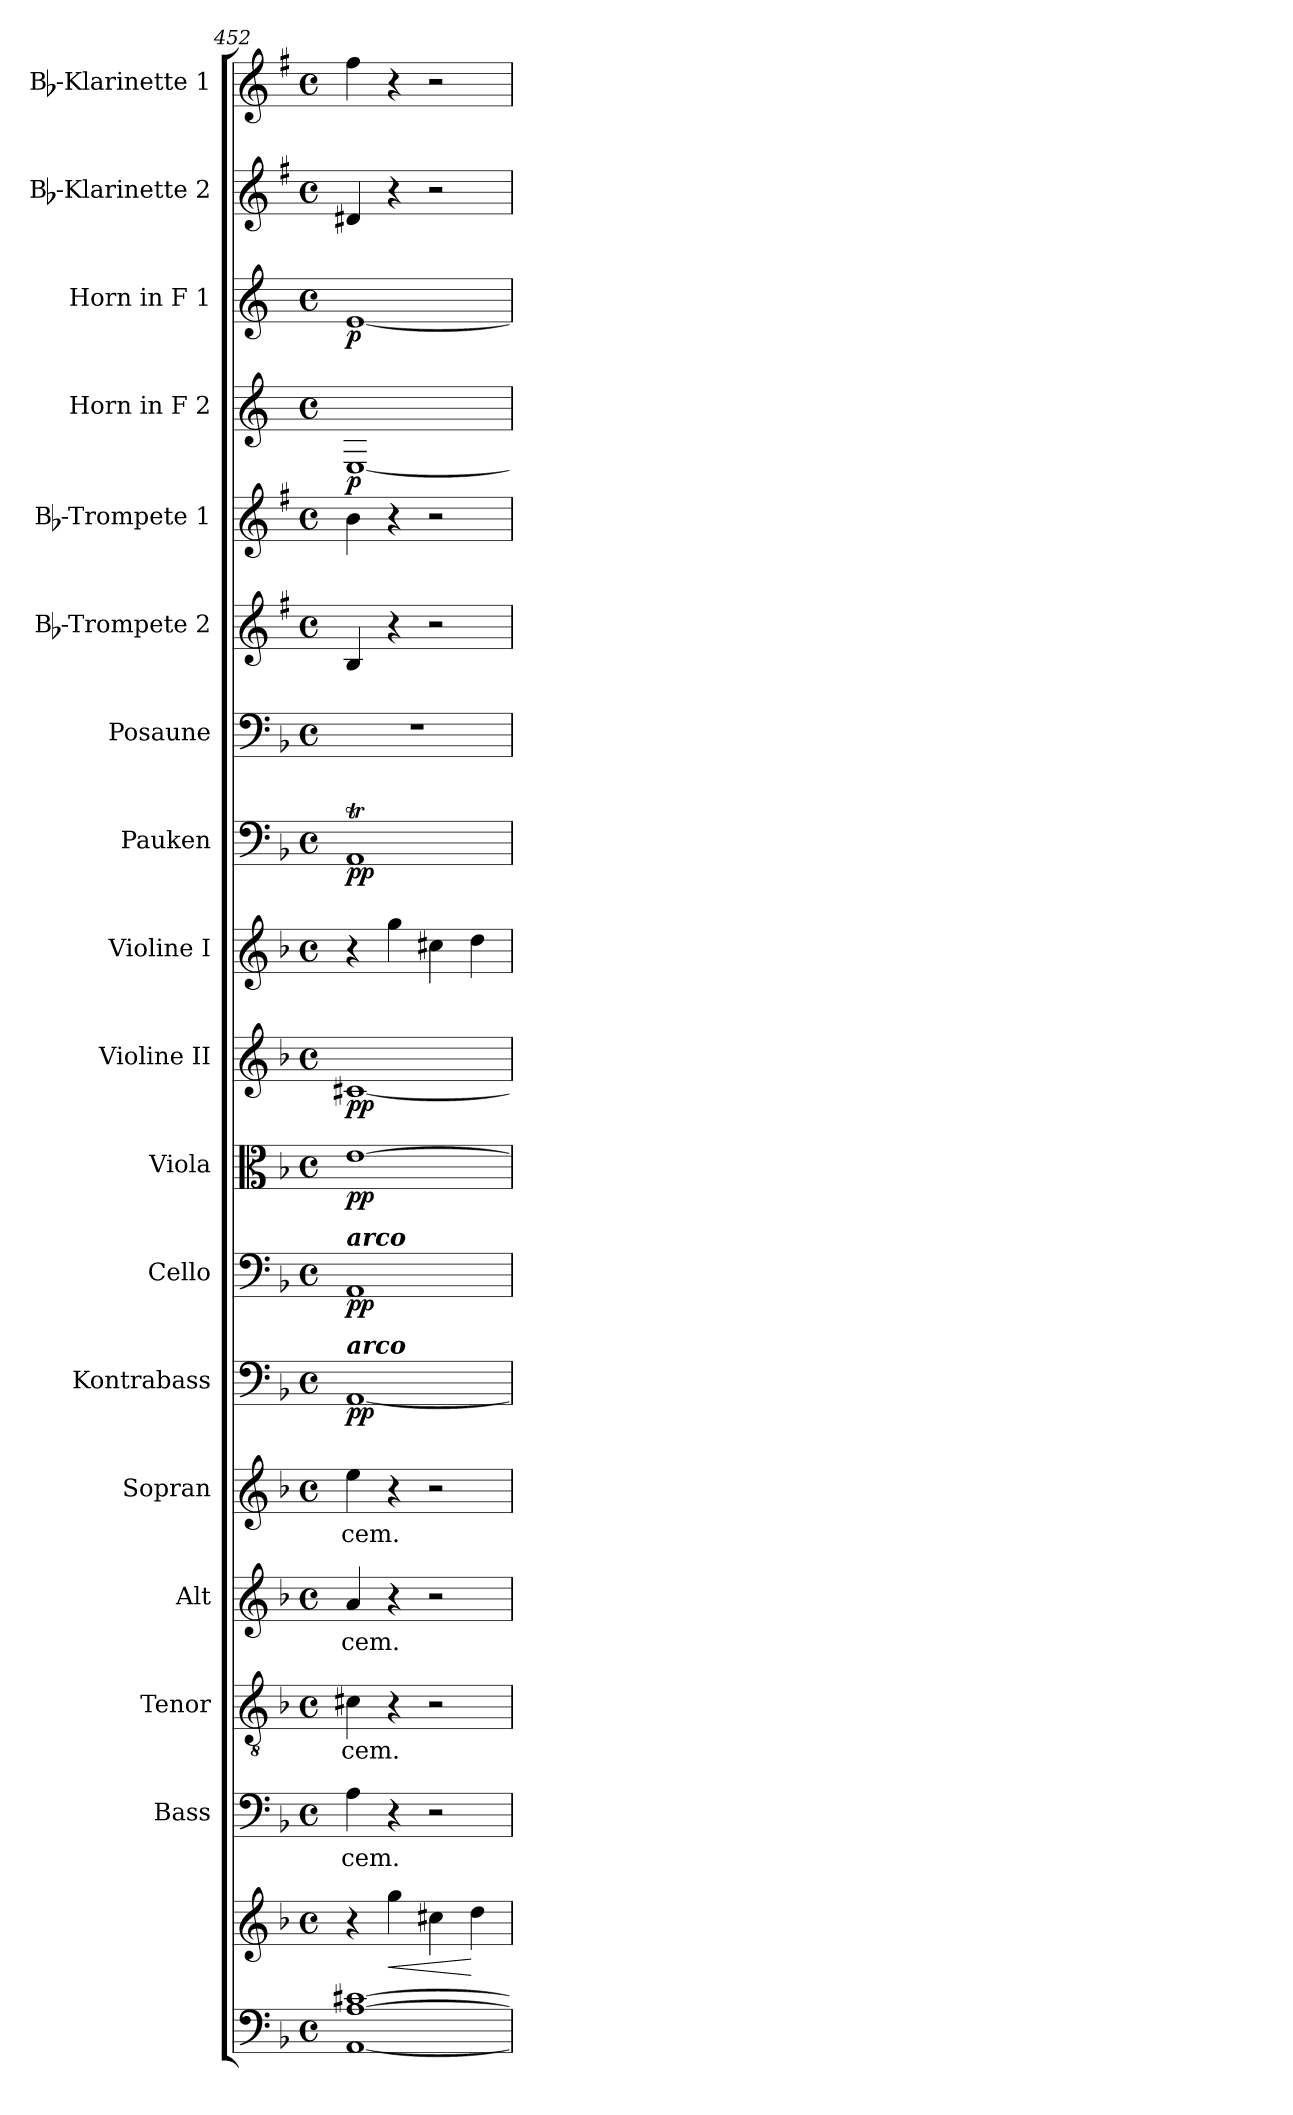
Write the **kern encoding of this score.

**kern	**kern	**dynam	**kern	**text	**kern	**text	**kern	**text	**kern	**text	**kern	**dynam	**kern	**dynam	**kern	**dynam	**kern	**dynam	**kern	**kern	**dynam	**kern	**kern	**kern	**kern	**dynam	**kern	**dynam	**kern	**kern
*part18	*part18	*part18	*part17	*part17	*part16	*part16	*part15	*part15	*part14	*part14	*part13	*part13	*part12	*part12	*part11	*part11	*part10	*part10	*part9	*part8	*part8	*part7	*part6	*part5	*part4	*part4	*part3	*part3	*part2	*part1
*staff19	*staff18	*staff18/19	*staff17	*staff17	*staff16	*staff16	*staff15	*staff15	*staff14	*staff14	*staff13	*staff13	*staff12	*staff12	*staff11	*staff11	*staff10	*staff10	*staff9	*staff8	*staff8	*staff7	*staff6	*staff5	*staff4	*staff4	*staff3	*staff3	*staff2	*staff1
*	*	*	*I"Bass	*	*I"Tenor	*	*I"Alt	*	*I"Sopran	*	*I"Kontrabass	*	*I"Cello	*	*I"Viola	*	*I"Violine II	*	*I"Violine I	*I"Pauken	*	*I"Posaune	*I"Bb-Trompete 2	*I"Bb-Trompete 1	*I"Horn in F 2	*	*I"Horn in F 1	*	*I"Bb-Klarinette 2	*I"Bb-Klarinette 1
*	*	*	*I'B.	*	*I'T.	*	*I'A.	*	*I'S.	*	*I'Kb.	*	*	*	*I'Vla.	*	*I'Vl. II	*	*I'Vl. I	*I'Pk.	*	*I'Pos.	*I'Bb Trp. 2	*I'Bb Trp. 1	*	*	*	*	*I'Bb Kl. 2	*I'Bb Kl. 1
*clefF4	*clefG2	*	*clefF4	*	*clefGv2	*	*clefG2	*	*clefG2	*	*clefF4	*	*clefF4	*	*clefC3	*	*clefG2	*	*clefG2	*clefF4	*	*clefF4	*clefG2	*clefG2	*clefG2	*	*clefG2	*	*clefG2	*clefG2
*	*	*	*	*	*	*	*	*	*	*	*ITrd7c12	*	*	*	*	*	*	*	*	*	*	*	*ITrd1c2	*ITrd1c2	*ITrd4c7	*	*ITrd4c7	*	*ITrd1c2	*ITrd1c2
*k[b-]	*k[b-]	*	*k[b-]	*	*k[b-]	*	*k[b-]	*	*k[b-]	*	*k[b-]	*	*k[b-]	*	*k[b-]	*	*k[b-]	*	*k[b-]	*k[b-]	*	*k[b-]	*k[b-]	*k[b-]	*k[b-]	*	*k[b-]	*	*k[b-]	*k[b-]
*F:	*F:	*	*F:	*	*F:	*	*F:	*	*F:	*	*F:	*	*F:	*	*F:	*	*F:	*	*F:	*F:	*	*F:	*F:	*F:	*F:	*	*F:	*	*F:	*F:
*M4/4	*M4/4	*	*M4/4	*	*M4/4	*	*M4/4	*	*M4/4	*	*M4/4	*	*M4/4	*	*M4/4	*	*M4/4	*	*M4/4	*M4/4	*	*M4/4	*M4/4	*M4/4	*M4/4	*	*M4/4	*	*M4/4	*M4/4
*met(c)	*met(c)	*	*met(c)	*	*met(c)	*	*met(c)	*	*met(c)	*	*met(c)	*	*met(c)	*	*met(c)	*	*met(c)	*	*met(c)	*met(c)	*	*met(c)	*met(c)	*met(c)	*met(c)	*	*met(c)	*	*met(c)	*met(c)
=452	=452	=452	=452	=452	=452	=452	=452	=452	=452	=452	=452	=452	=452	=452	=452	=452	=452	=452	=452	=452	=452	=452	=452	=452	=452	=452	=452	=452	=452	=452
*^	*	*	*	*	*	*	*	*	*	*	*	*	*	*	*	*	*	*	*	*	*	*	*	*	*	*	*	*	*	*
!	!	!	!	!	!	!	!	!	!	!	!	!	!	!LO:TX:a:Bi:t=arco	!	!	!	!	!	!	!	!	!	!	!	!	!	!	!	!	!
!	!	!	!	!	!	!	!	!	!	!	!	!LO:TX:a:Bi:t=arco	!	!	!	!	!	!	!	!	!	!	!	!	!	!	!	!	!	!	!
!	!	!	!	!	!LO:LY:b	!	!LO:LY:b	!	!LO:LY:b	!	!LO:LY:b	!	!LO:DY:b	!	!LO:DY:b	!	!LO:DY:b	!	!LO:DY:b	!	!	!LO:DY:b	!	!	!	!	!LO:DY:b	!	!LO:DY:b	!	!
[>1A [>1c#X	[<1AA	4r	.	4A\	-cem.	4c#X\	-cem.	4a/	-cem.	4ee\	-cem.	[1AAA	pp	1AA	pp	[1e	pp	[1c#X	pp	4r	1AAt	pp	1r	4A/	4a\	[1AA	p	[1A	p	4c#X/	4ee\
!	!	!	!LO:HP:b	!	!	!	!	!	!	!	!	!	!	!	!	!	!	!	!	!	!	!	!	!	!	!	!	!	!	!	!
.	.	4gg\	<	4r	.	4r	.	4r	.	4r	.	.	.	.	.	.	.	.	.	4gg\	.	.	.	4r	4r	.	.	.	.	4r	4r
.	.	4cc#X\	.	2r	.	2r	.	2r	.	2r	.	.	.	.	.	.	.	.	.	4cc#X\	.	.	.	2r	2r	.	.	.	.	2r	2r
.	.	4dd\	[	.	.	.	.	.	.	.	.	.	.	.	.	.	.	.	.	4dd\	.	.	.	.	.	.	.	.	.	.	.
*v	*v	*	*	*	*	*	*	*	*	*	*	*	*	*	*	*	*	*	*	*	*	*	*	*	*	*	*	*	*	*	*
=	=	=	=	=	=	=	=	=	=	=	=	=	=	=	=	=	=	=	=	=	=	=	=	=	=	=	=	=	=	=
*-	*-	*-	*-	*-	*-	*-	*-	*-	*-	*-	*-	*-	*-	*-	*-	*-	*-	*-	*-	*-	*-	*-	*-	*-	*-	*-	*-	*-	*-	*-
